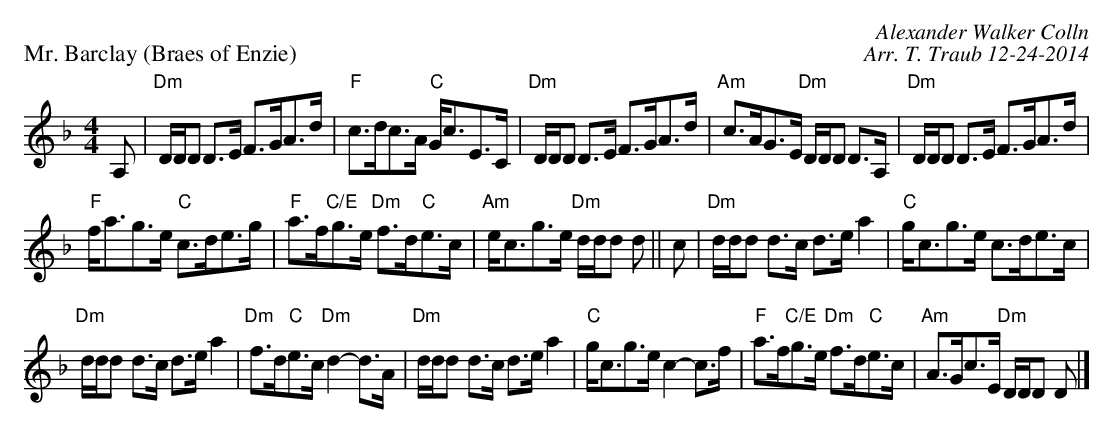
X:1
P: Mr. Barclay (Braes of Enzie)
C: Alexander Walker Colln
C: Arr. T. Traub 12-24-2014
K: Dm
M: 4/4
L: 1/8
A,|"Dm"D/D/D D>E F>GA>d|"F"c>dc>A "C"G<cE>C|"Dm"D/D/D D>E F>GA>d|"Am"c>AG>E "Dm"D/D/D D>A,|"Dm"D/D/D D>E F>GA>d|
"F"f<ag>e "C"c>de>g|"F"a>f"C/E"g>e "Dm"f>d"C"e>c|"Am"e<cg>e "Dm"d/d/d d||c|"Dm"d/d/d d>c d>e a2|"C"g<cg>e c>de>c|
"Dm"d/d/d d>c d>e a2|"Dm"f>d"C"e>c "Dm"d2-d>A|"Dm"d/d/d d>c d>e a2|"C"g<cg>e c2-c>f|"F"a>f"C/E"g>e "Dm"f>d"C"e>c|"Am"A>Gc>E "Dm"D/D/D D |]
